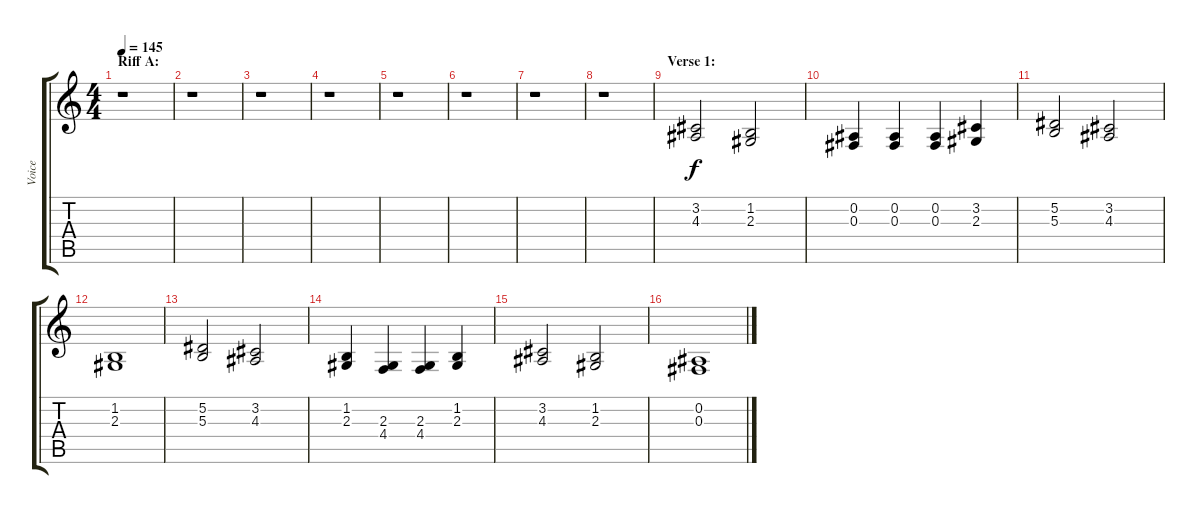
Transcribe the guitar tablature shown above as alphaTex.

\track ("Voice" "Voice") {instrument violin}
\staff {score tabs}
\tuning (Eb4 Bb3 Gb3 Db3 Ab2 Eb2) {hide}
\ts (4 4)
\section ("" "Riff A:")
\tempo 145
\clef g2
\ks c
r.1{dy f} |
r.1 |
r.1 |
r.1 |
r.1 |
r.1 |
r.1 |
r.1 |
\section ("" "Verse 1:")
(3.2 4.3).2 (1.2 2.3).2 |
(0.2 0.3).4 (0.2 0.3).4 (0.2 0.3).4 (3.2 2.3).4 |
(5.2 5.3).2 (3.2 4.3).2 |
(1.2 2.3).1 |
(5.2 5.3).2 (3.2 4.3).2 |
(1.2 2.3).4 (2.3 4.4).4 (2.3 4.4).4 (1.2 2.3).4 |
(3.2 4.3).2 (1.2 2.3).2 |
(0.2 0.3).1
